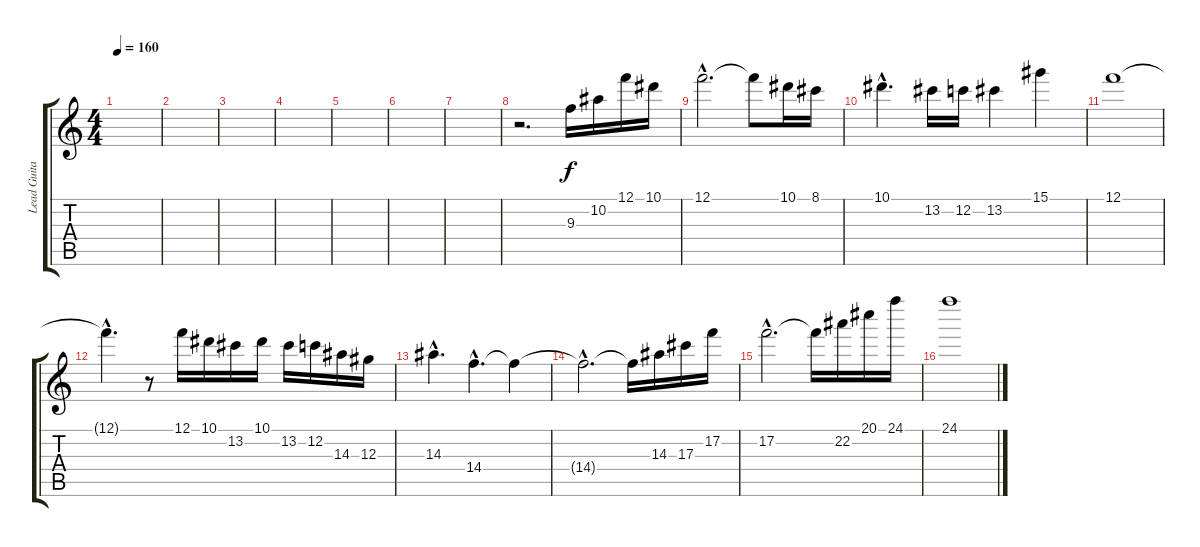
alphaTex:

\track ("Lead Guitar 1" "Lead Guita") {instrument overdrivenguitar}
\staff {score tabs}
\tuning (F4 C4 Ab3 Eb3 Bb2 F2) {hide}
\ts (4 4)
\section ("" "")
\tempo 160
\clef g2
\ks c
|
|
|
|
|
|
|
r.2{d} 9.3.16 10.2.16 12.1.16 10.1.16 |
\section ("" "")
12.1{hac}.2{d} 12.1{t}.8 10.1.16 8.1.16 |
10.1{hac}.4{d} 13.2.16 12.2.16 13.2.4 15.1.4 |
12.1.1 |
12.1{hac t}.4{d} r.8 12.1.16 10.1.16 13.2.16 10.1.16 13.2.16 12.2.16 14.3.16 12.3.16 |
14.3{hac}.4{d} 14.4{hac}.4{d} 14.4{t}.4 |
14.4{hac t}.2{d} 14.4{t}.16 14.3.16 17.3.16 17.2.16 |
17.2{hac}.2{d} 17.2{t}.16 22.2.16 20.1.16 24.1.16 |
24.1.1
